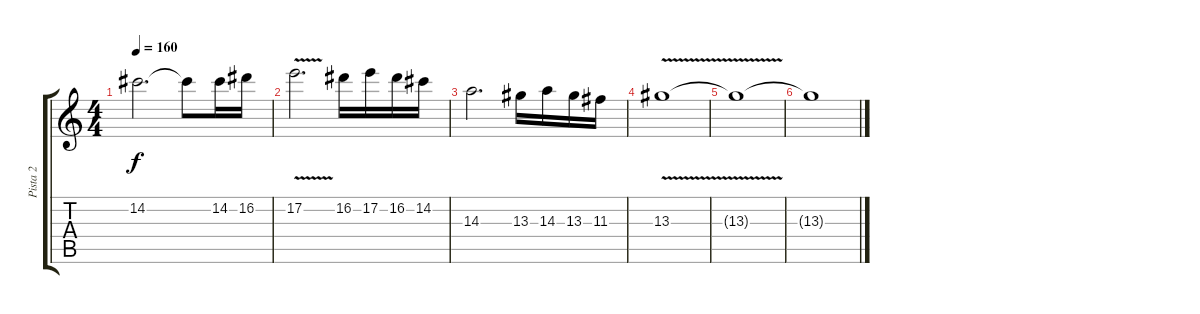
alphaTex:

\track ("Pista 2" "Pista 2") {instrument distortionguitar}
\staff {score tabs}
\tuning (E4 B3 G3 D3 A2 E2) {hide}
\ts (4 4)
\tempo 160
\clef g2
\ks c
14.2{t}.2{d dy f} 14.2{t}.8 14.2.16 16.2.16 |
17.2{v}.2{d} 16.2.16 17.2.16 16.2.16 14.2.16 |
14.3.2{d} 13.3.16 14.3.16 13.3.16 11.3.16 |
13.3{v}.1 |
13.3{t}.1 |
13.3{t}.1
